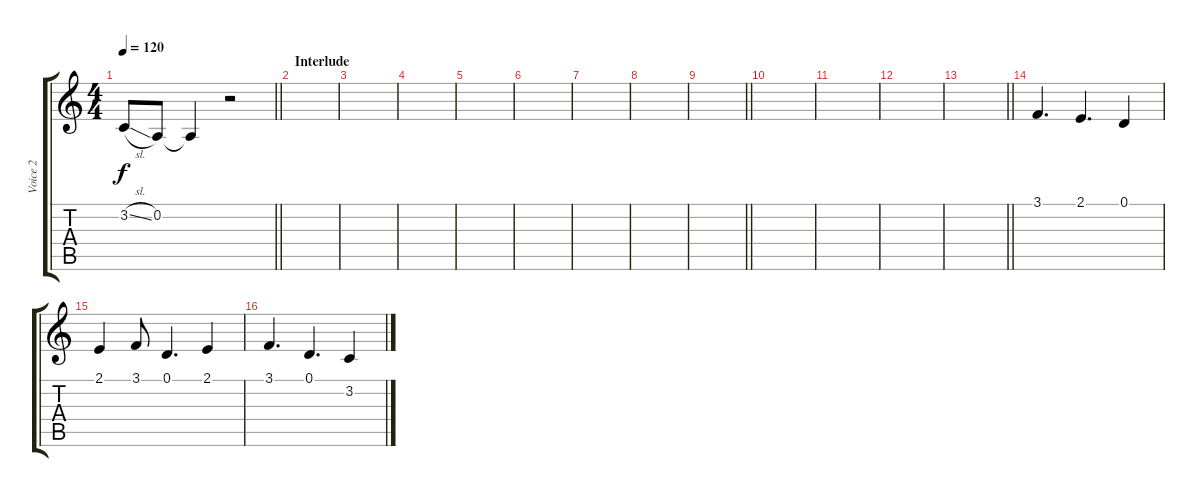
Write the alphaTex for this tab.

\track ("Voice 2" "Voice 2") {instrument englishhorn}
\staff {score tabs}
\tuning (D4 A3 F3 C3 G2 D2) {hide}
\ts (4 4)
\tempo 120
\clef g2
\barLineRight lightlight
\ks c
3.2{sl}.8{dy f} 0.2.8 0.2{t}.4 r.2 |
\section ("" "Interlude")
|
|
|
|
|
|
|
\barLineRight lightlight
|
\section ("" "")
|
|
|
\barLineRight lightlight
|
\section ("" "")
3.1.4{d} 2.1.4{d} 0.1.4 |
2.1.4 3.1.8 0.1.4{d} 2.1.4 |
3.1.4{d} 0.1.4{d} 3.2.4
